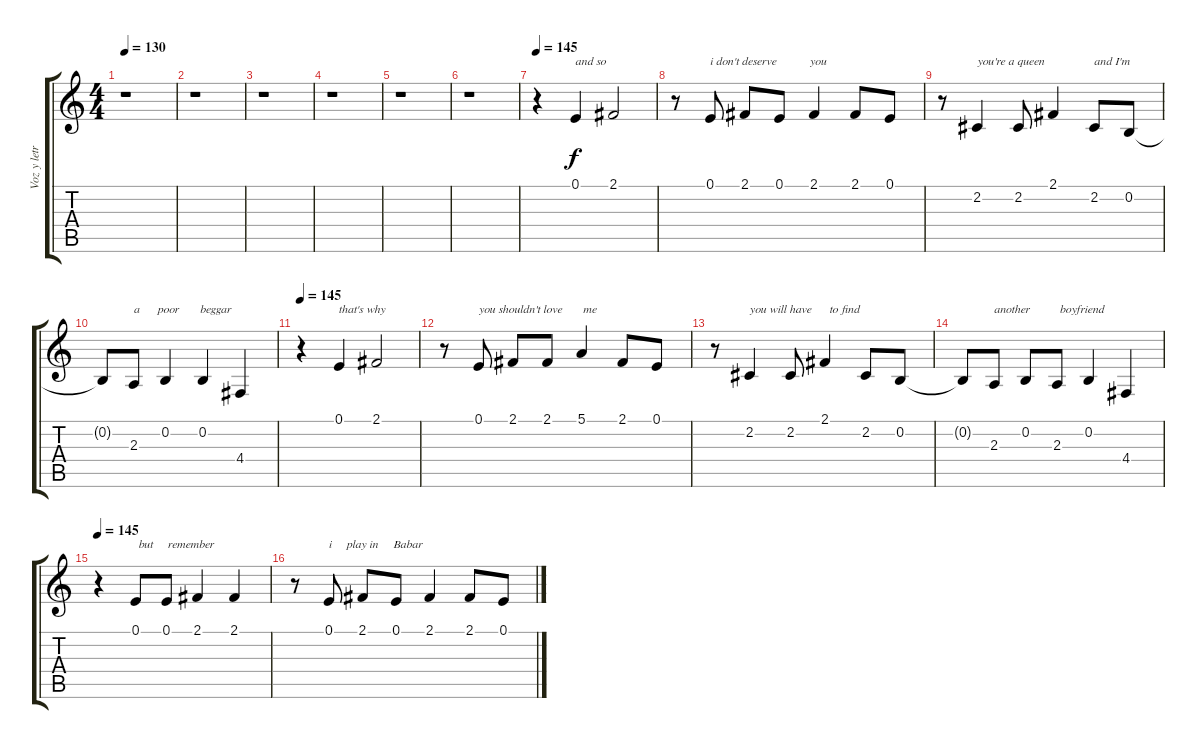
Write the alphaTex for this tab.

\track ("Voz y letra" "Voz y letr") {instrument tenorsax}
\staff {score tabs}
\tuning (E4 B3 G3 D3 A2 E2) {hide}
\ts (4 4)
\tempo 130
\clef g2
\ks c
r.1{dy f} |
r.1 |
r.1 |
r.1 |
r.1 |
r.1 |
\tempo 145
r.4 0.1.4{txt "and so"} 2.1.2 |
r.8 0.1.8{txt "i don't deserve           you"} 2.1.8 0.1.8 2.1.4 2.1.8 0.1.8 |
r.8 2.2.4{txt "you're a queen"} 2.2.8 2.1.4 2.2.8{txt "and I'm"} 0.2.8 |
0.2{t}.8 2.3.8{txt "a      poor       beggar"} 0.2.4 0.2.4 4.4.4 |
\tempo 145
r.4 0.1.4{txt "that's why"} 2.1.2 |
r.8 0.1.8{txt "you shouldn't love       me"} 2.1.8 2.1.8 5.1.4 2.1.8 0.1.8 |
r.8 2.2.4{txt "you will have      to find"} 2.2.8 2.1.4 2.2.8 0.2.8 |
0.2{t}.8 2.3.8{txt "another          boyfriend"} 0.2.8 2.3.8 0.2.4 4.4.4 |
\tempo 145
r.4 0.1.8{txt " but     remember"} 0.1.8 2.1.4 2.1.4 |
r.8 0.1.8{txt "i     play in     Babar"} 2.1.8 0.1.8 2.1.4 2.1.8 0.1.8
